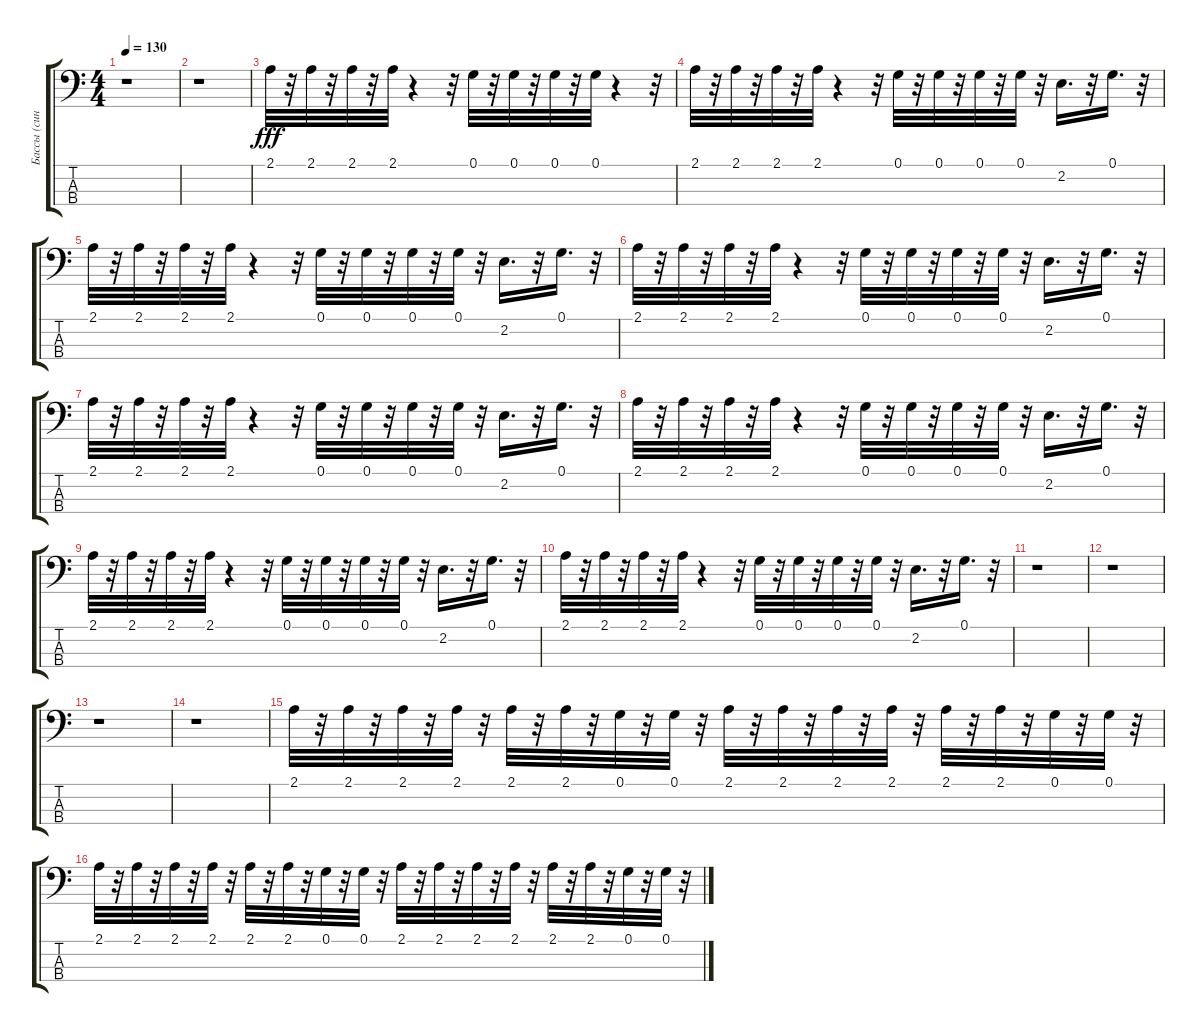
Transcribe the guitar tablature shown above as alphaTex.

\track ("Бассы (синтезатор)" "Бассы (син") {instrument synthbass1}
\staff {score tabs}
\tuning (G2 D2 A1 E1) {hide}
\ts (4 4)
\tempo 130
\clef f4
\ks c
r.1{dy fff} |
r.1 |
2.1.32 r.32 2.1.32 r.32 2.1.32 r.32 2.1.32 r.4 r.32 0.1.32 r.32 0.1.32 r.32 0.1.32 r.32 0.1.32 r.4 r.32 |
2.1.32 r.32 2.1.32 r.32 2.1.32 r.32 2.1.32 r.4 r.32 0.1.32 r.32 0.1.32 r.32 0.1.32 r.32 0.1.32 r.32 2.2.16{d} r.32 0.1.16{d} r.32 |
2.1.32 r.32 2.1.32 r.32 2.1.32 r.32 2.1.32 r.4 r.32 0.1.32 r.32 0.1.32 r.32 0.1.32 r.32 0.1.32 r.32 2.2.16{d} r.32 0.1.16{d} r.32 |
2.1.32 r.32 2.1.32 r.32 2.1.32 r.32 2.1.32 r.4 r.32 0.1.32 r.32 0.1.32 r.32 0.1.32 r.32 0.1.32 r.32 2.2.16{d} r.32 0.1.16{d} r.32 |
2.1.32 r.32 2.1.32 r.32 2.1.32 r.32 2.1.32 r.4 r.32 0.1.32 r.32 0.1.32 r.32 0.1.32 r.32 0.1.32 r.32 2.2.16{d} r.32 0.1.16{d} r.32 |
2.1.32 r.32 2.1.32 r.32 2.1.32 r.32 2.1.32 r.4 r.32 0.1.32 r.32 0.1.32 r.32 0.1.32 r.32 0.1.32 r.32 2.2.16{d} r.32 0.1.16{d} r.32 |
2.1.32 r.32 2.1.32 r.32 2.1.32 r.32 2.1.32 r.4 r.32 0.1.32 r.32 0.1.32 r.32 0.1.32 r.32 0.1.32 r.32 2.2.16{d} r.32 0.1.16{d} r.32 |
2.1.32 r.32 2.1.32 r.32 2.1.32 r.32 2.1.32 r.4 r.32 0.1.32 r.32 0.1.32 r.32 0.1.32 r.32 0.1.32 r.32 2.2.16{d} r.32 0.1.16{d} r.32 |
r.1 |
r.1 |
r.1 |
r.1 |
2.1.32 r.32 2.1.32 r.32 2.1.32 r.32 2.1.32 r.32 2.1.32 r.32 2.1.32 r.32 0.1.32 r.32 0.1.32 r.32 2.1.32 r.32 2.1.32 r.32 2.1.32 r.32 2.1.32 r.32 2.1.32 r.32 2.1.32 r.32 0.1.32 r.32 0.1.32 r.32 |
2.1.32 r.32 2.1.32 r.32 2.1.32 r.32 2.1.32 r.32 2.1.32 r.32 2.1.32 r.32 0.1.32 r.32 0.1.32 r.32 2.1.32 r.32 2.1.32 r.32 2.1.32 r.32 2.1.32 r.32 2.1.32 r.32 2.1.32 r.32 0.1.32 r.32 0.1.32 r.32
